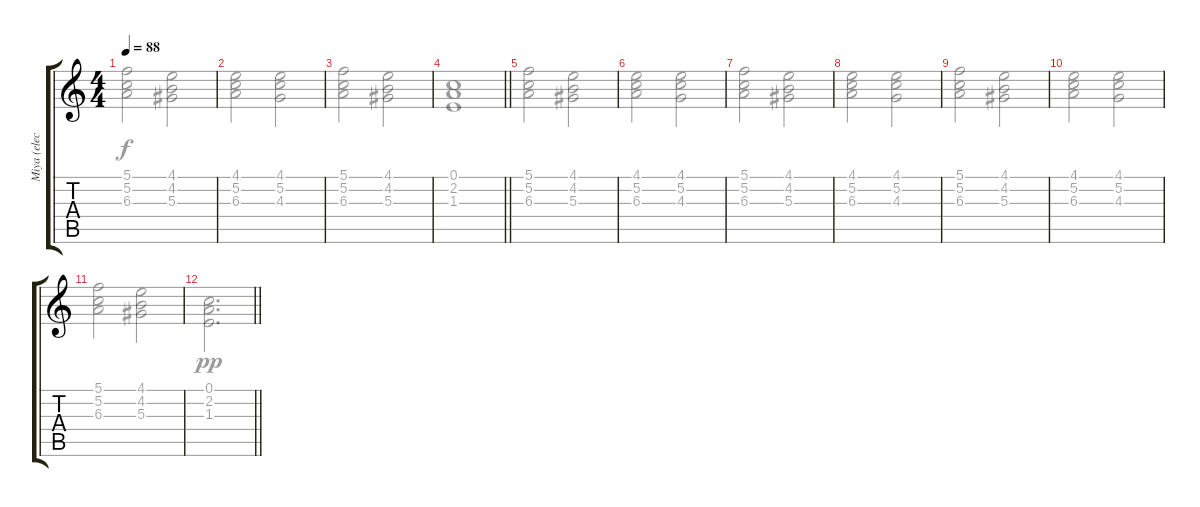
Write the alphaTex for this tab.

\track ("Miya (electric)" "Miya (elec") {instrument overdrivenguitar}
\staff {score tabs}
\tuning (C4 G3 Eb3 Bb2 F2 C2) {hide}
\voice
\ts (4 4)
\tempo 88
\clef g2
\ks c
|
|
|
\barLineRight lightlight
|
|
|
|
|
|
|
|
\barLineRight lightlight
|
|
|
\voice
\clef g2
\ks c
(5.1 5.2 6.3).2{dy f} (4.1 4.2 5.3).2 |
(4.1 5.2 6.3).2 (4.1 5.2 4.3).2 |
(5.1 5.2 6.3).2 (4.1 4.2 5.3).2 |
\barLineRight lightlight
(0.1 2.2 1.3).1 |
(5.1 5.2 6.3).2 (4.1 4.2 5.3).2 |
(4.1 5.2 6.3).2 (4.1 5.2 4.3).2 |
(5.1 5.2 6.3).2 (4.1 4.2 5.3).2 |
(4.1 5.2 6.3).2 (4.1 5.2 4.3).2 |
(5.1 5.2 6.3).2 (4.1 4.2 5.3).2 |
(4.1 5.2 6.3).2 (4.1 5.2 4.3).2 |
(5.1 5.2 6.3).2 (4.1 4.2 5.3).2 |
\barLineRight lightlight
(0.1 2.2 1.3).2{d dy pp} |
|
|
